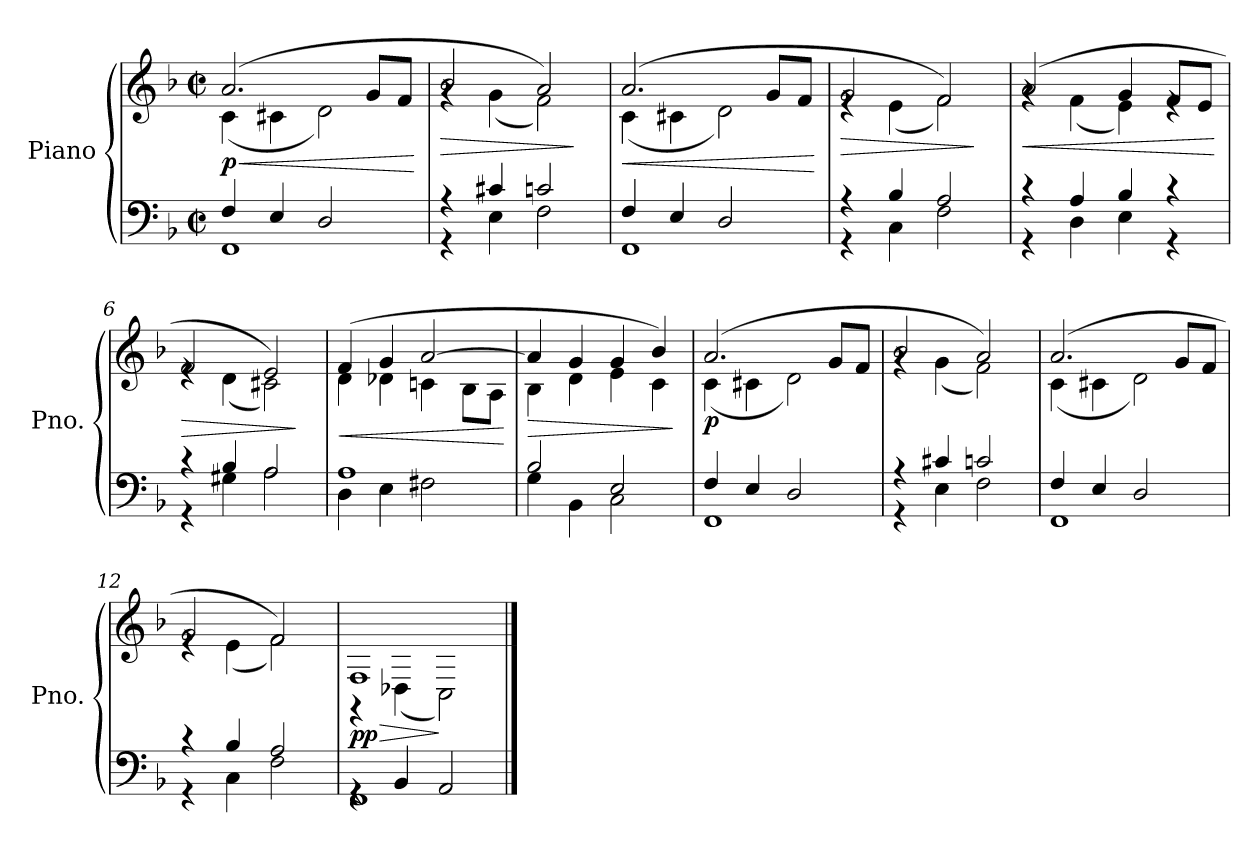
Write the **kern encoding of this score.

**kern	**kern	**dynam
*part1	*part1	*part1
*staff2	*staff1	*staff1/2
*I"Piano	*	*
*I'Pno.	*	*
*clefF4	*clefG2	*
*k[b-]	*k[b-]	*
*M2/2	*M2/2	*
*met(c|)	*met(c|)	*
*MM63	*MM63	*
=1	=1	=1
*^	*	*
!	!	!LO:TX:a:B:t=Langsam	!
!	!	!	!LO:HP:b
*	*	*^	*
!	!	!	!	!LO:DY:n=1:b
4F/	1FF	(>2.a/	(<4c\	< p
4E/	.	.	4c#X\	.
2D/	.	.	2d\)	.
.	.	8g/L	.	.
.	.	8f/J	.	.
*v	*v	*	*	*
*	*v	*v	*
.	.	[
=2	=2	=2
*^	*	*
!	!	!	!LO:HP:b
*	*	*^	*
4r	4r	2b-/	4rg	>
4c#X/	4E\	.	(<4g\	.
2cn/	2F\	2a/)	2f\)	.
*v	*v	*	*	*
*	*v	*v	*
.	.	]
=3	=3	=3
*^	*	*
!	!	!	!LO:HP:b
*	*	*^	*
4F/	1FF	(>2.a/	(<4c\	<
4E/	.	.	4c#X\	.
2D/	.	.	2d\)	.
.	.	8g/L	.	.
.	.	8f/J	.	.
*v	*v	*	*	*
*	*v	*v	*
.	.	[
=4	=4	=4
*^	*	*
!	!	!	!LO:HP:b
*	*	*^	*
4r	4r	2g/	4re	>
4B-/	4C\	.	(<4e\	.
2A/	2F\	2f/)	2f\)	.
*v	*v	*	*	*
*	*v	*v	*
.	.	]
!!LO:LB:g=z
=5	=5	=5
*^	*	*
!	!	!	!LO:HP:b
*	*	*^	*
4r	4r	(>2a/	4rg	<
4A/	4D\	.	(<4f\	.
4B-/	4E\	4g/	4e\)	.
4r	4r	8f/L	4re	.
.	.	8e/J	.	.
*v	*v	*	*	*
*	*v	*v	*
.	.	[
=6	=6	=6
*^	*	*
!	!	!	!LO:HP:b
*	*	*^	*
4r	4r	2f/	4re	>
4B-/	4G#X\	.	(<4d\	.
2A/	2A\	2e/)	2c#X\)	.
*v	*v	*	*	*
*	*v	*v	*
.	.	]
=7	=7	=7
*^	*	*
!	!	!	!LO:HP:b
*	*	*^	*
1A	4D\	(>4f/	4d\	<
.	4E\	4g/	4d-X\	.
.	2F#X\	[2a/	4cn\	.
.	.	.	8B-\L	.
.	.	.	8A\J	.
*v	*v	*	*	*
*	*v	*v	*
.	.	[
=8	=8	=8
*^	*	*
!	!	!	!LO:HP:b
*	*	*^	*
2B-/	4G\	4a/]	4B-\	>
.	4BB-\	4g/	4d\	.
2E/	2C\	4g/	4e\	.
.	.	4b-/)	4c\	.
*v	*v	*	*	*
*	*v	*v	*
.	.	]
!!LO:LB:g=z
=9	=9	=9
*^	*^	*
!	!	!	!	!LO:DY:b
4F/	1FF	(>2.a/	(<4c\	p
4E/	.	.	4c#X\	.
2D/	.	.	2d\)	.
.	.	8g/L	.	.
.	.	8f/J	.	.
=10	=10	=10	=10	=10
4r	4r	2b-/	4rg	.
4c#X/	4E\	.	(<4g\	.
2cn/	2F\	2a/)	2f\)	.
=11	=11	=11	=11	=11
4F/	1FF	(>2.a/	(<4c\	.
4E/	.	.	4c#X\	.
2D/	.	.	2d\)	.
.	.	8g/L	.	.
.	.	8f/J	.	.
=12	=12	=12	=12	=12
4r	4r	2g/	4re	.
4B-/	4C\	.	(<4e\	.
2A/	2F\	2f/)	2f\)	.
=13	=13	=13	=13	=13
!	!	!	!	!LO:HP:b
!	!	!	!	!LO:DY:n=1:b
4rGG	1FF	1F	4r	> pp
4BB-/	.	.	(<4D-X\	.
2AA/	.	.	2C\)	]
*v	*v	*	*	*
*	*v	*v	*
==	==	==
*-	*-	*-
